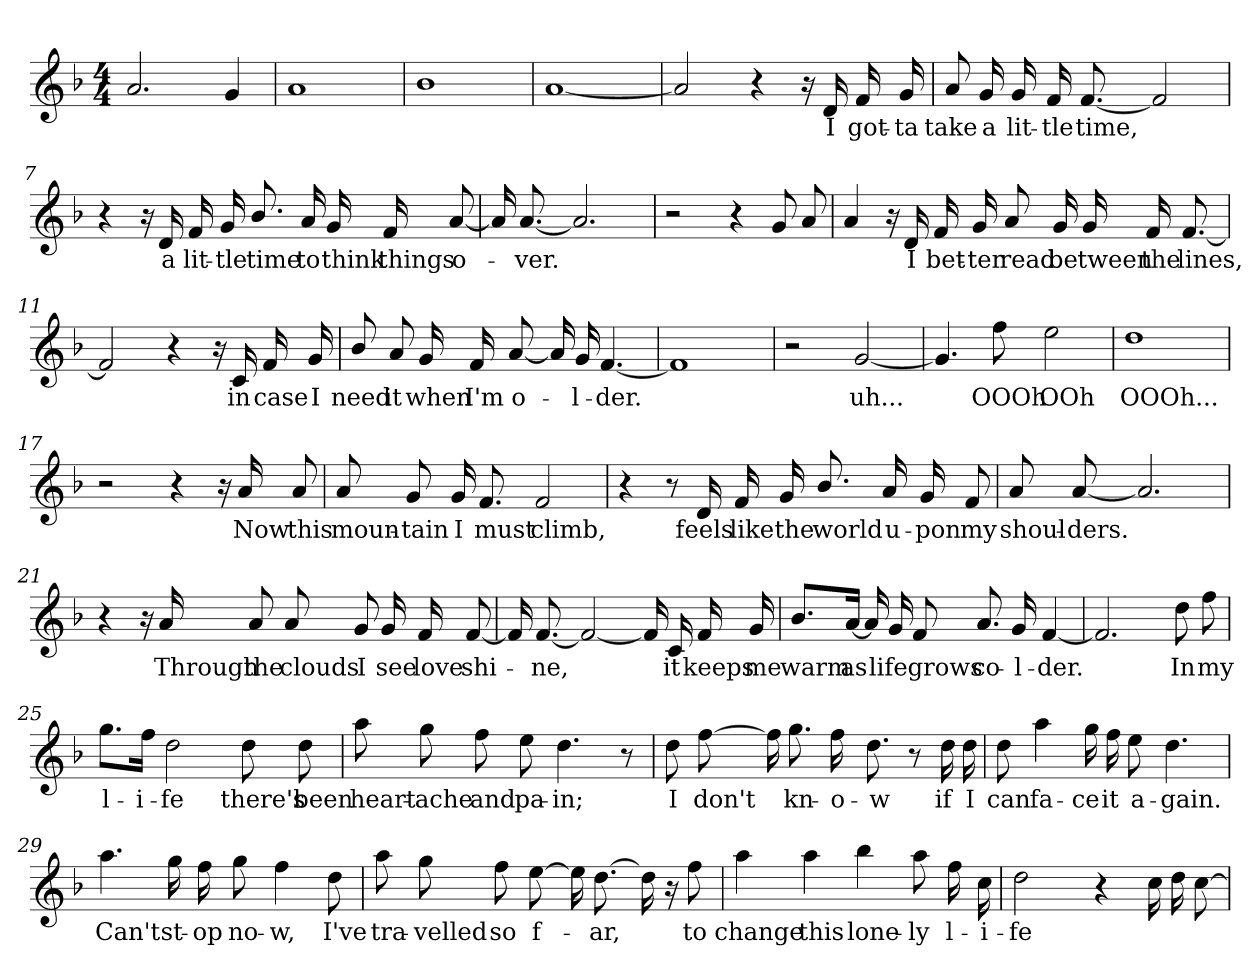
**kern	**text
*part1	*part1
*staff1	*staff1
*clefG2	*
*k[b-]	*
*M4/4	*
=1	=1
2.a/	.
4g/	.
=2	=2
1a	.
=3	=3
1b-	.
=4	=4
[<1a	.
=5	=5
2a/]	.
4r	.
16r	.
16d/	I
16f/LL	got-
16g/J	ta
!!LO:LB:g=z
=6	=6
8a/L	take
16g/L	a
16g/J	lit-
16f/LL	tle
[<8.f/	time,
2f/]	.
=7	=7
4r	.
16r	.
16d/	a
16f/LL	lit-
16g/J	tle
8.b-/L	time
16a/J	to
16g/LL	think
16f/J	things
[<8a/	o-
=8	=8
16a/LL]	.
[<8.a/	ver.
2.a/]	.
!!LO:LB:g=z
=9	=9
2r	.
4r	.
8g/L	.
8a/	.
=10	=10
4a/	.
16r	.
16d/	I
16f/LL	bet-
16g/J	ter
8a/L	read
16g/L	be
16g/J	tween
16f/LL	the
[<8.f/	lines,
=11	=11
2f/]	.
4r	.
16r	.
16c/	in
16f/LL	case
16g/J	I
!!LO:LB:g=z
=12	=12
8b-/L	need
8a/	it
16g/LL	when
16f/J	I'm
[<8a/	o-
16a/LL]	.
16g/J	l-
[<4.f/	der.
=13	=13
1f]	.
=14	=14
2r	.
[<2g/	uh...
=15	=15
4.g/]	.
8ff\	OOOh
2ee\	OOh
=16	=16
1dd	OOOh...
!!LO:LB:g=z
=17	=17
2r	.
4r	.
16r	.
16a/	Now
8a/	this
=18	=18
8a/L	moun-
8g/	tain
16g/LL	I
8.f/	must
2f/	climb,
=19	=19
4r	.
8r	.
16d/LL	feels
16f/J	like
16g/LL	the
8.b-/	world
16a/LL	u-
16g/J	pon
8f/	my
!!LO:LB:g=z
=20	=20
8a/L	shoul-
[<8a/	ders.
2.a/]	.
=21	=21
4r	.
16r	.
16a/	Through
8a/	the
8a/L	clouds
8g/	I
16g/LL	see
16f/J	love
[<8f/	shi-
!!LO:LB:g=z
=22	=22
16f/LL]	.
[<8.f/	ne,
2f/_	.
16f/LL]	.
16c/J	it
16f/J	keeps
16g/J	me
=23	=23
8.b-/L	warm
[<16a/J	as
16a/LL]	.
16g/J	life
8f/	grows
8.a/L	co-
16g/J	l-
[<4f/	der.
=24	=24
2.f/]	.
8dd\L	In
8ff\	my
!!LO:LB:g=z
=25	=25
8.gg\L	l-
16ff\J	i-
2dd\	fe
8dd\L	there's
8dd\	been
=26	=26
8aa\L	heart-
8gg\	ache
8ff\L	and
8ee\	pa-
4.dd\	in;
8r	.
=27	=27
8dd\L	I
[>8ff\	don't
16ff\LL]	.
8.gg\	kn-
16ff\LL	o-
8.dd\	w
8r	.
16dd\LL	if
16dd\J	I
!!LO:PB:g=z
=28	=28
8dd\	can
4aa\	fa-
16gg\LL	ce
16ff\J	it
8ee\	a-
4.dd\	gain.
=29	=29
4.aa\	Can't
16gg\LL	st-
16ff\J	op
8gg\	no-
4ff\	w,
8dd\	I've
!!LO:LB:g=z
=30	=30
8aa\L	tra-
8gg\	velled
8ff\L	so
[>8ee\	f-
16ee\LL]	.
[>8.dd\	ar,
16dd\]	.
16r	.
8ff\	to
=31	=31
4aa\	change
4aa\	this
4bb-\	lone-
8aa\L	ly
16ff\L	l-
16cc\J	i-
=32	=32
2dd\	fe
4r	.
16cc\LL	.
16dd\J	.
[>8cc\	.
=	=
*-	*-
